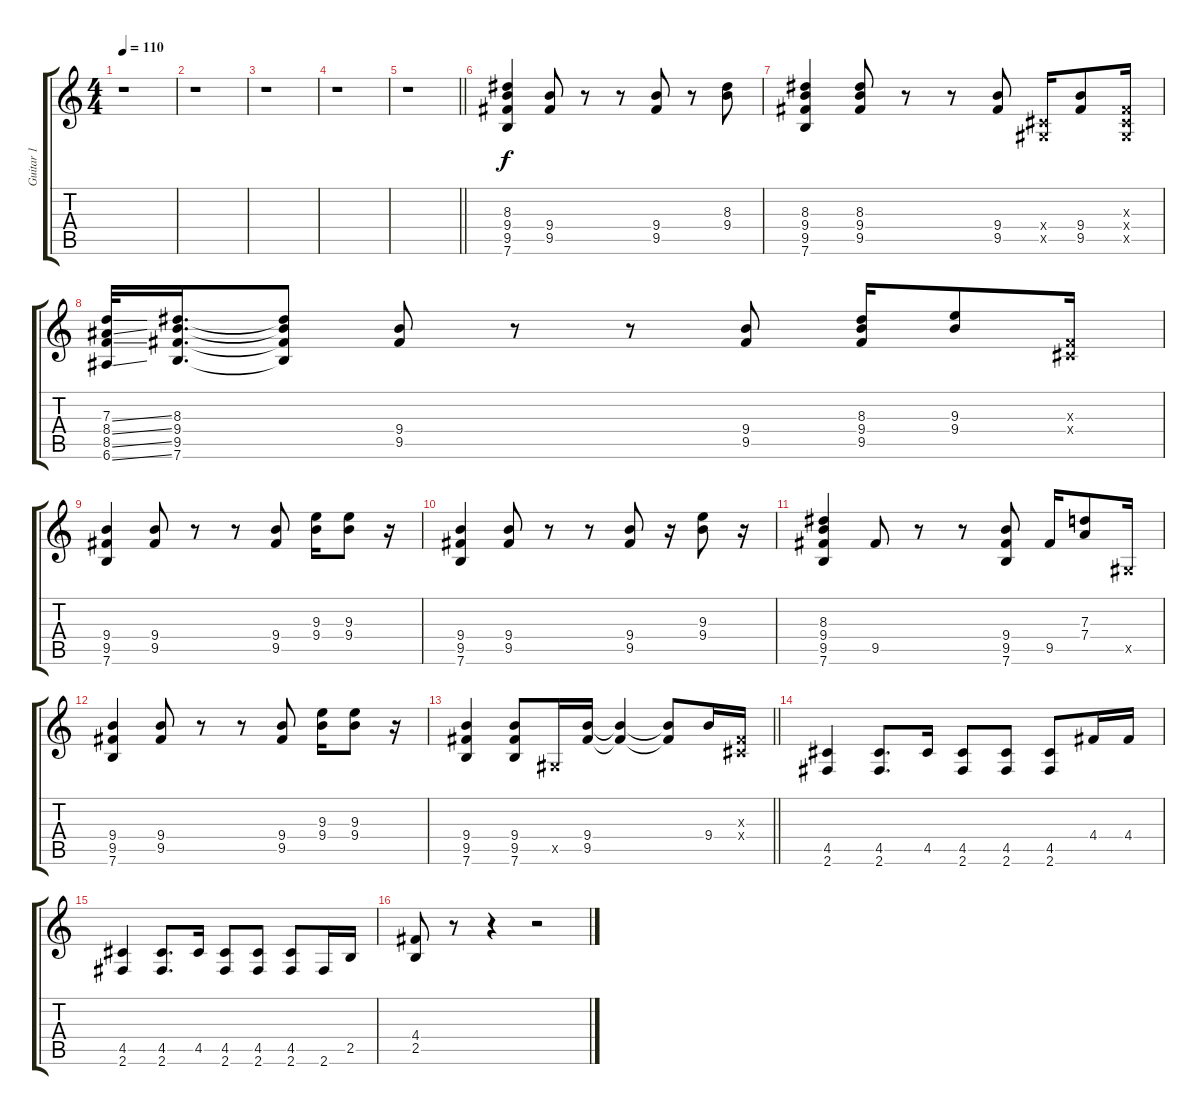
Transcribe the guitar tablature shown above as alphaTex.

\track ("Guitar 1" "Guitar 1") {instrument overdrivenguitar}
\staff {score tabs}
\tuning (E4 B3 G3 D3 A2 E2) {hide}
\ts (4 4)
\tempo 110
\clef g2
\ks c
r.1{dy f instrument overdrivenguitar} |
r.1 |
r.1 |
r.1 |
\barLineRight lightlight
r.1 |
(8.3 9.4 9.5 7.6).4 (9.4 9.5).8 r.8 r.8 (9.4 9.5).8 r.8 (8.3 9.4).8 |
(8.3 9.4 9.5 7.6).4 (8.3 9.4 9.5).8 r.8 r.8 (9.4 9.5).8 (-1.4{x} -1.5{x}).16 (9.4 9.5).8 (-1.3{x} -1.4{x} -1.5{x}).16 |
(7.3{ss} 8.4{ss} 8.5{ss} 6.6{ss}).32 (8.3 9.4 9.5 7.6).16{d} (8.3{t} 9.4{t} 9.5{t} 7.6{t}).8 (9.4 9.5).8 r.8 r.8 (9.4 9.5).8 (8.3 9.4 9.5).16 (9.3 9.4).8 (-1.3{x} -1.4{x}).16 |
(9.4 9.5 7.6).4 (9.4 9.5).8 r.8 r.8 (9.4 9.5).8 (9.3 9.4).16 (9.3 9.4).8 r.16 |
(9.4 9.5 7.6).4 (9.4 9.5).8 r.8 r.8 (9.4 9.5).8 r.16 (9.3 9.4).8 r.16 |
(8.3 9.4 9.5 7.6).4 9.5.8 r.8 r.8 (9.4 9.5 7.6).8 9.5.16 (7.3 7.4).8 -1.5{x}.16 |
(9.4 9.5 7.6).4 (9.4 9.5).8 r.8 r.8 (9.4 9.5).8 (9.3 9.4).16 (9.3 9.4).8 r.16 |
\barLineRight lightlight
(9.4 9.5 7.6).4 (9.4 9.5 7.6).8 -1.5{x}.16 (9.4 9.5).16 (9.4{t} 9.5{t}).4 (9.4{t} 9.5{t}).8 9.4.16 (-1.3{x} -1.4{x}).16 |
(4.5 2.6).4 (4.5 2.6).8{d} 4.5.16 (4.5 2.6).8 (4.5 2.6).8 (4.5 2.6).8 4.4.16 4.4.16 |
(4.5 2.6).4 (4.5 2.6).8{d} 4.5.16 (4.5 2.6).8 (4.5 2.6).8 (4.5 2.6).8 2.6.16 2.5.16 |
(4.4 2.5).8 r.8 r.4 r.2
